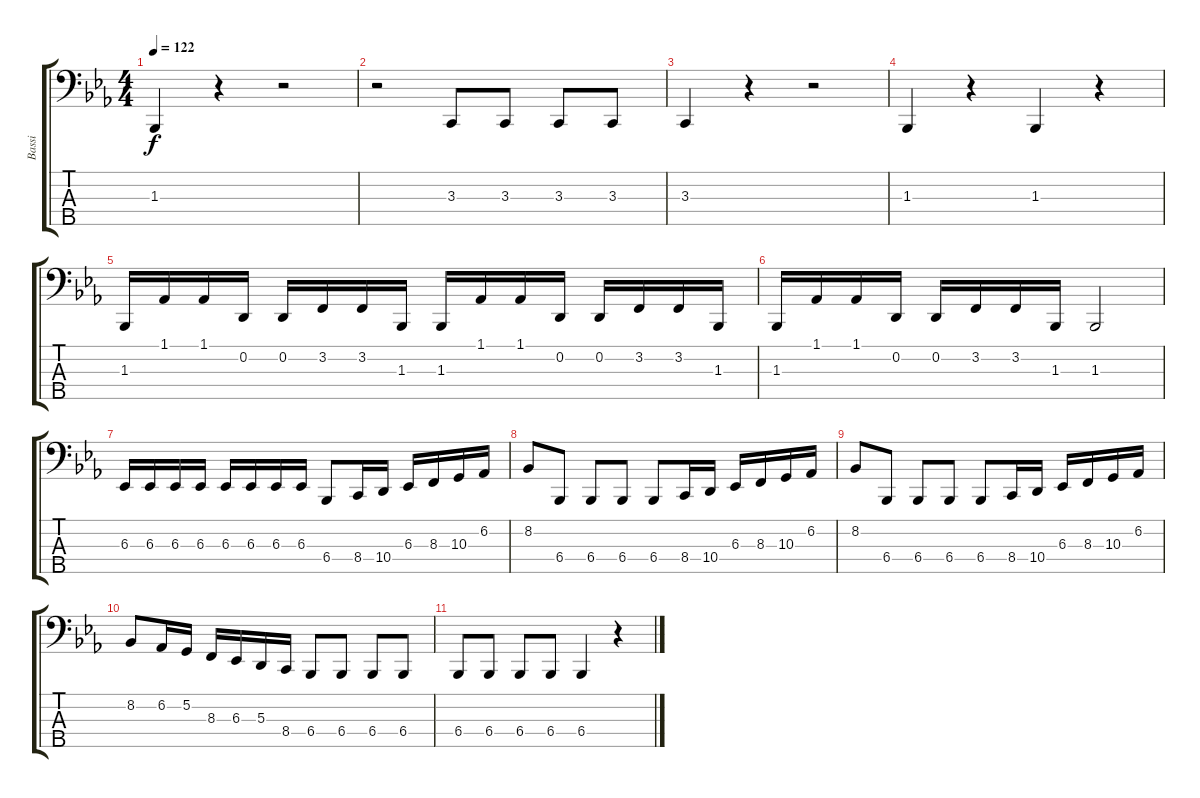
\track ("Bassi" "Bassi") {instrument cello}
\staff {score tabs}
\tuning (G2 D2 A1 E1 B0) {hide}
\ts (4 4)
\tempo 122
\clef f4
\ks eb
1.3.4{dy f} r.4 r.2 |
r.2 3.3.8 3.3.8 3.3.8 3.3.8 |
3.3.4 r.4 r.2 |
1.3.4 r.4 1.3.4 r.4 |
1.3.16 1.1.16 1.1.16 0.2.16 0.2.16 3.2.16 3.2.16 1.3.16 1.3.16 1.1.16 1.1.16 0.2.16 0.2.16 3.2.16 3.2.16 1.3.16 |
1.3.16 1.1.16 1.1.16 0.2.16 0.2.16 3.2.16 3.2.16 1.3.16 1.3.2 |
6.3.16 6.3.16 6.3.16 6.3.16 6.3.16 6.3.16 6.3.16 6.3.16 6.4.8 8.4.16 10.4.16 6.3.16 8.3.16 10.3.16 6.2.16 |
8.2.8 6.4.8 6.4.8 6.4.8 6.4.8 8.4.16 10.4.16 6.3.16 8.3.16 10.3.16 6.2.16 |
8.2.8 6.4.8 6.4.8 6.4.8 6.4.8 8.4.16 10.4.16 6.3.16 8.3.16 10.3.16 6.2.16 |
8.2.8 6.2.16 5.2.16 8.3.16 6.3.16 5.3.16 8.4.16 6.4.8 6.4.8 6.4.8 6.4.8 |
6.4.8 6.4.8 6.4.8 6.4.8 6.4.4 r.4
